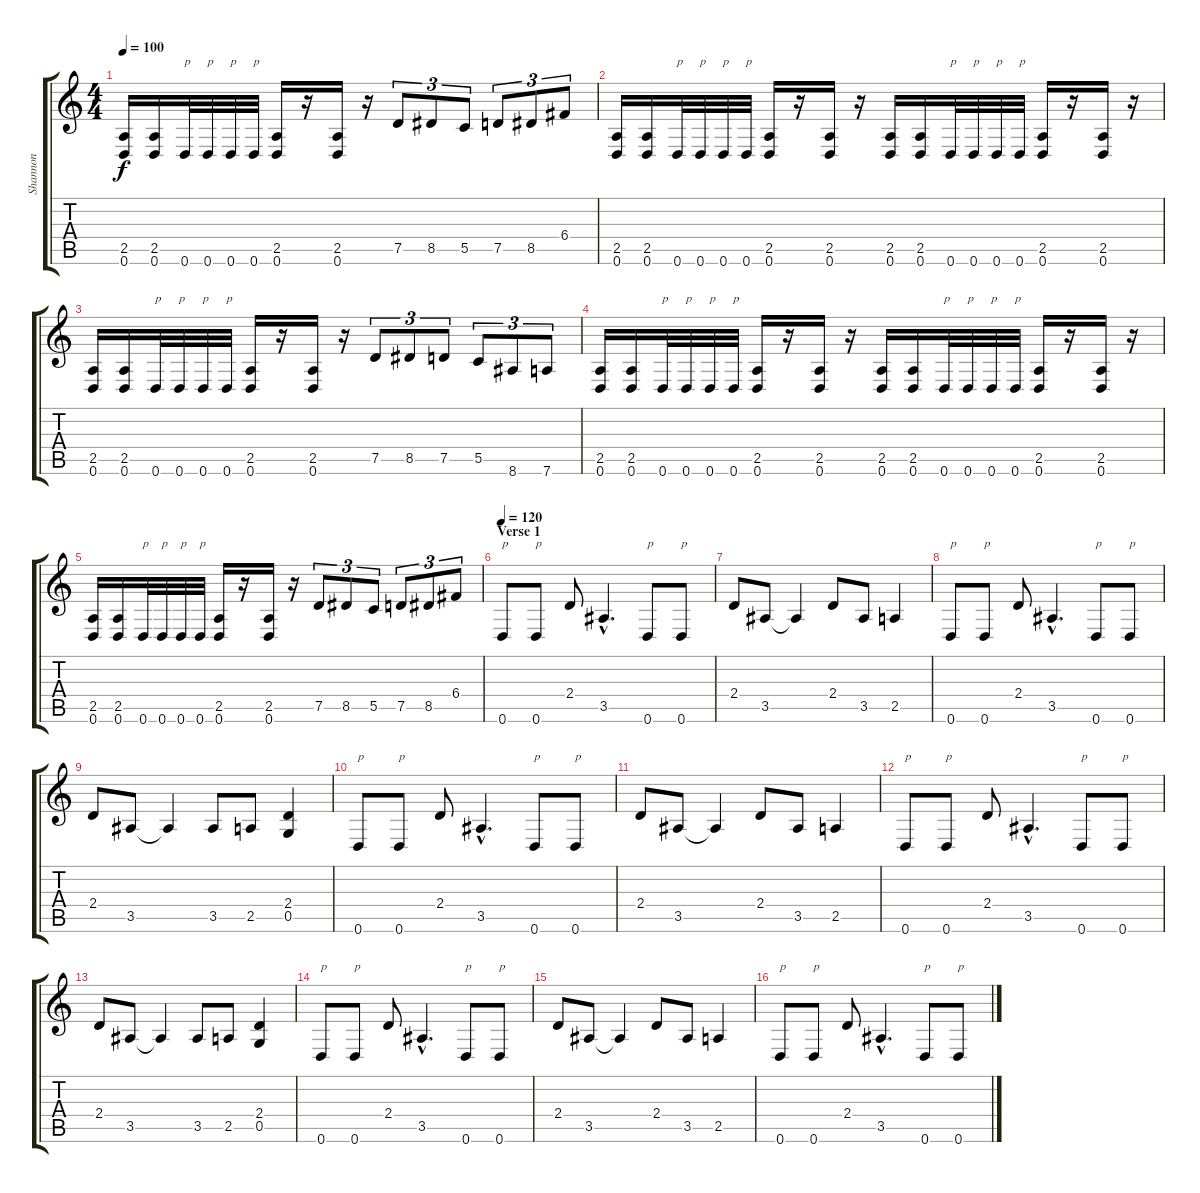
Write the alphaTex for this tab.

\track ("Shannon" "Shannon") {instrument distortionguitar}
\staff {score tabs}
\tuning (D4 A3 F3 C3 G2 D2) {hide}
\ts (4 4)
\tempo 100
\clef g2
\ks c
(2.5 0.6).16{dy f} (2.5 0.6).16 0.6.32{txt "p"} 0.6.32{txt "p"} 0.6.32{txt "p"} 0.6.32{txt "p"} (2.5 0.6).16 r.16 (2.5 0.6).16 r.16 7.5.8{tu (3 2)} 8.5.8{tu (3 2)} 5.5.8{tu (3 2)} 7.5.8{tu (3 2)} 8.5.8{tu (3 2)} 6.4.8{tu (3 2)} |
(2.5 0.6).16 (2.5 0.6).16 0.6.32{txt "p"} 0.6.32{txt "p"} 0.6.32{txt "p"} 0.6.32{txt "p"} (2.5 0.6).16 r.16 (2.5 0.6).16 r.16 (2.5 0.6).16 (2.5 0.6).16 0.6.32{txt "p"} 0.6.32{txt "p"} 0.6.32{txt "p"} 0.6.32{txt "p"} (2.5 0.6).16 r.16 (2.5 0.6).16 r.16 |
(2.5 0.6).16 (2.5 0.6).16 0.6.32{txt "p"} 0.6.32{txt "p"} 0.6.32{txt "p"} 0.6.32{txt "p"} (2.5 0.6).16 r.16 (2.5 0.6).16 r.16 7.5.8{tu (3 2)} 8.5.8{tu (3 2)} 7.5.8{tu (3 2)} 5.5.8{tu (3 2)} 8.6.8{tu (3 2)} 7.6.8{tu (3 2)} |
(2.5 0.6).16 (2.5 0.6).16 0.6.32{txt "p"} 0.6.32{txt "p"} 0.6.32{txt "p"} 0.6.32{txt "p"} (2.5 0.6).16 r.16 (2.5 0.6).16 r.16 (2.5 0.6).16 (2.5 0.6).16 0.6.32{txt "p"} 0.6.32{txt "p"} 0.6.32{txt "p"} 0.6.32{txt "p"} (2.5 0.6).16 r.16 (2.5 0.6).16 r.16 |
(2.5 0.6).16 (2.5 0.6).16 0.6.32{txt "p"} 0.6.32{txt "p"} 0.6.32{txt "p"} 0.6.32{txt "p"} (2.5 0.6).16 r.16 (2.5 0.6).16 r.16 7.5.8{tu (3 2)} 8.5.8{tu (3 2)} 5.5.8{tu (3 2)} 7.5.8{tu (3 2)} 8.5.8{tu (3 2)} 6.4.8{tu (3 2)} |
\section ("" "Verse 1")
\tempo 120
0.6.8{txt "p"} 0.6.8{txt "p"} 2.4.8 3.5{hac}.4{d} 0.6.8{txt "p"} 0.6.8{txt "p"} |
2.4.8 3.5.8 3.5{t}.4 2.4.8 3.5.8 2.5.4 |
0.6.8{txt "p"} 0.6.8{txt "p"} 2.4.8 3.5{hac}.4{d} 0.6.8{txt "p"} 0.6.8{txt "p"} |
2.4.8 3.5.8 3.5{t}.4 3.5.8 2.5.8 (2.4 0.5).4 |
0.6.8{txt "p"} 0.6.8{txt "p"} 2.4.8 3.5{hac}.4{d} 0.6.8{txt "p"} 0.6.8{txt "p"} |
2.4.8 3.5.8 3.5{t}.4 2.4.8 3.5.8 2.5.4 |
0.6.8{txt "p"} 0.6.8{txt "p"} 2.4.8 3.5{hac}.4{d} 0.6.8{txt "p"} 0.6.8{txt "p"} |
2.4.8 3.5.8 3.5{t}.4 3.5.8 2.5.8 (2.4 0.5).4 |
0.6.8{txt "p"} 0.6.8{txt "p"} 2.4.8 3.5{hac}.4{d} 0.6.8{txt "p"} 0.6.8{txt "p"} |
2.4.8 3.5.8 3.5{t}.4 2.4.8 3.5.8 2.5.4 |
0.6.8{txt "p"} 0.6.8{txt "p"} 2.4.8 3.5{hac}.4{d} 0.6.8{txt "p"} 0.6.8{txt "p"}
